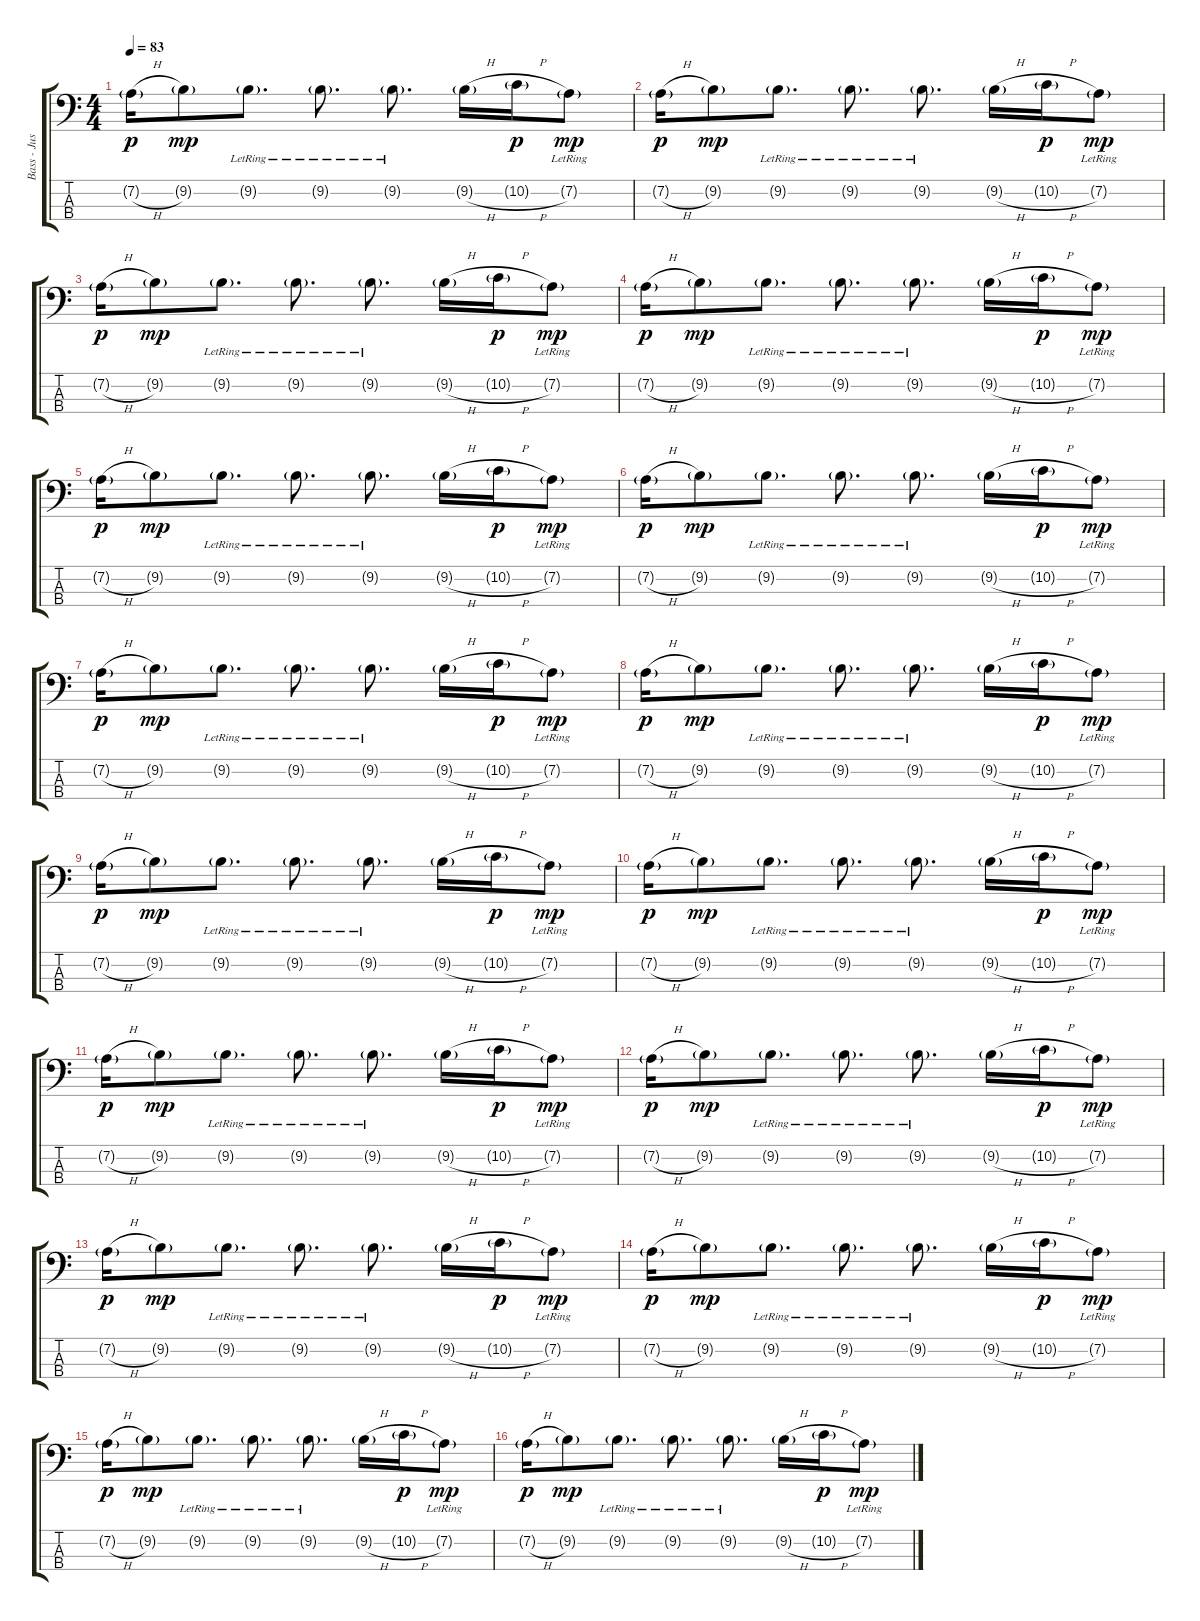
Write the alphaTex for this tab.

\track ("Bass - Justin Chancellor " "Bass - Jus") {instrument electricbassfinger}
\staff {score tabs}
\tuning (G2 D2 A1 D1) {hide}
\ts (4 4)
\tempo 83
\clef f4
\ks c
7.2{h g}.16{dy p} 9.2{g}.8{dy mp} 9.2{g lr}.8{d} 9.2{g lr}.8{d} 9.2{g lr}.8{d} 9.2{h g}.16 10.2{h g}.16{dy p} 7.2{g lr}.8{dy mp} |
7.2{h g}.16{dy p} 9.2{g}.8{dy mp} 9.2{g lr}.8{d} 9.2{g lr}.8{d} 9.2{g lr}.8{d} 9.2{h g}.16 10.2{h g}.16{dy p} 7.2{g lr}.8{dy mp} |
7.2{h g}.16{dy p} 9.2{g}.8{dy mp} 9.2{g lr}.8{d} 9.2{g lr}.8{d} 9.2{g lr}.8{d} 9.2{h g}.16 10.2{h g}.16{dy p} 7.2{g lr}.8{dy mp} |
7.2{h g}.16{dy p} 9.2{g}.8{dy mp} 9.2{g lr}.8{d} 9.2{g lr}.8{d} 9.2{g lr}.8{d} 9.2{h g}.16 10.2{h g}.16{dy p} 7.2{g lr}.8{dy mp} |
7.2{h g}.16{dy p} 9.2{g}.8{dy mp} 9.2{g lr}.8{d} 9.2{g lr}.8{d} 9.2{g lr}.8{d} 9.2{h g}.16 10.2{h g}.16{dy p} 7.2{g lr}.8{dy mp} |
7.2{h g}.16{dy p} 9.2{g}.8{dy mp} 9.2{g lr}.8{d} 9.2{g lr}.8{d} 9.2{g lr}.8{d} 9.2{h g}.16 10.2{h g}.16{dy p} 7.2{g lr}.8{dy mp} |
7.2{h g}.16{dy p} 9.2{g}.8{dy mp} 9.2{g lr}.8{d} 9.2{g lr}.8{d} 9.2{g lr}.8{d} 9.2{h g}.16 10.2{h g}.16{dy p} 7.2{g lr}.8{dy mp} |
7.2{h g}.16{dy p} 9.2{g}.8{dy mp} 9.2{g lr}.8{d} 9.2{g lr}.8{d} 9.2{g lr}.8{d} 9.2{h g}.16 10.2{h g}.16{dy p} 7.2{g lr}.8{dy mp} |
7.2{h g}.16{dy p} 9.2{g}.8{dy mp} 9.2{g lr}.8{d} 9.2{g lr}.8{d} 9.2{g lr}.8{d} 9.2{h g}.16 10.2{h g}.16{dy p} 7.2{g lr}.8{dy mp} |
7.2{h g}.16{dy p} 9.2{g}.8{dy mp} 9.2{g lr}.8{d} 9.2{g lr}.8{d} 9.2{g lr}.8{d} 9.2{h g}.16 10.2{h g}.16{dy p} 7.2{g lr}.8{dy mp} |
7.2{h g}.16{dy p} 9.2{g}.8{dy mp} 9.2{g lr}.8{d} 9.2{g lr}.8{d} 9.2{g lr}.8{d} 9.2{h g}.16 10.2{h g}.16{dy p} 7.2{g lr}.8{dy mp} |
7.2{h g}.16{dy p} 9.2{g}.8{dy mp} 9.2{g lr}.8{d} 9.2{g lr}.8{d} 9.2{g lr}.8{d} 9.2{h g}.16 10.2{h g}.16{dy p} 7.2{g lr}.8{dy mp} |
7.2{h g}.16{dy p} 9.2{g}.8{dy mp} 9.2{g lr}.8{d} 9.2{g lr}.8{d} 9.2{g lr}.8{d} 9.2{h g}.16 10.2{h g}.16{dy p} 7.2{g lr}.8{dy mp} |
7.2{h g}.16{dy p} 9.2{g}.8{dy mp} 9.2{g lr}.8{d} 9.2{g lr}.8{d} 9.2{g lr}.8{d} 9.2{h g}.16 10.2{h g}.16{dy p} 7.2{g lr}.8{dy mp} |
7.2{h g}.16{dy p} 9.2{g}.8{dy mp} 9.2{g lr}.8{d} 9.2{g lr}.8{d} 9.2{g lr}.8{d} 9.2{h g}.16 10.2{h g}.16{dy p} 7.2{g lr}.8{dy mp} |
7.2{h g}.16{dy p} 9.2{g}.8{dy mp} 9.2{g lr}.8{d} 9.2{g lr}.8{d} 9.2{g lr}.8{d} 9.2{h g}.16 10.2{h g}.16{dy p} 7.2{g lr}.8{dy mp}
